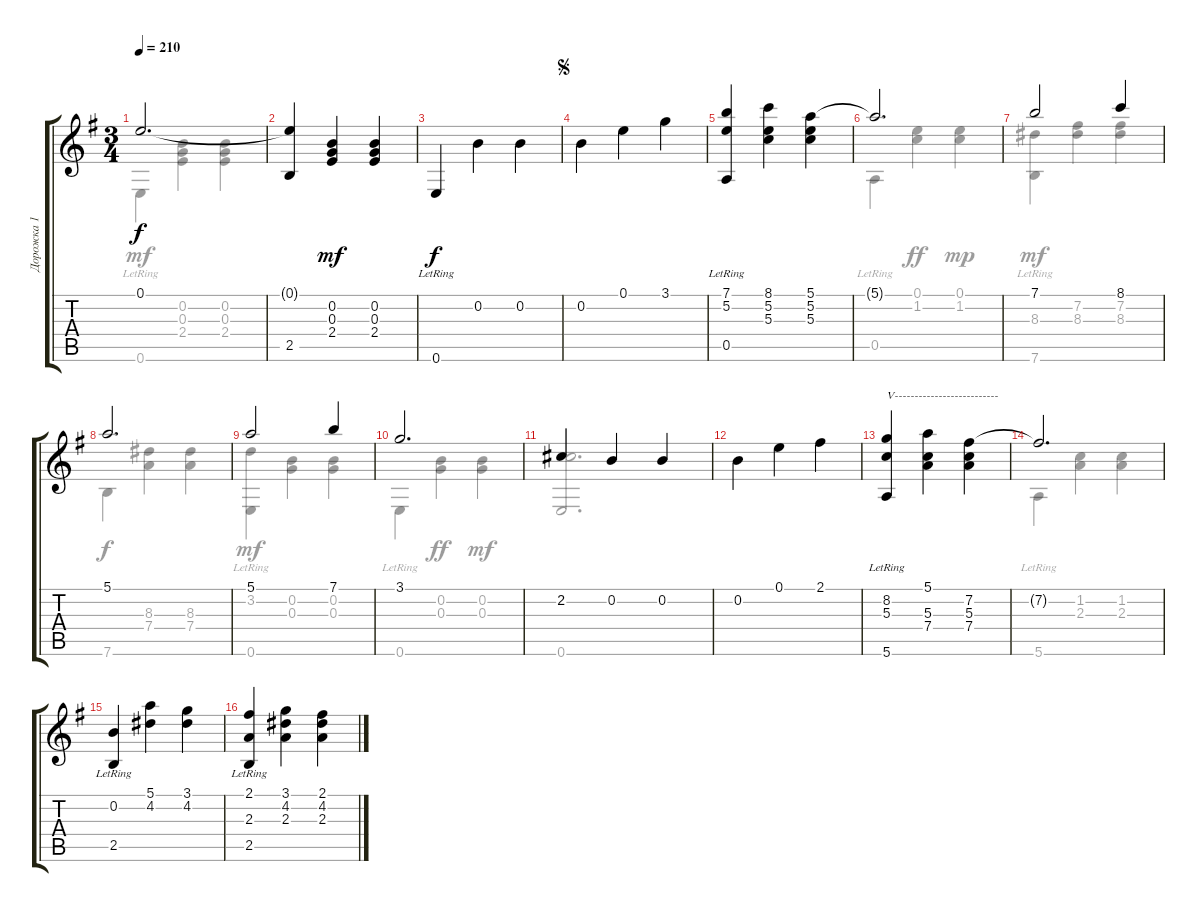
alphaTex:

\track ("Дорожка 1" "Дорожка 1") {instrument acousticguitarnylon}
\staff {score tabs}
\tuning (E4 B3 G3 D3 A2 E2) {hide}
\voice
\ts (3 4)
\tempo 210
\clef g2
\ks g
0.1.2{d dy f} |
(0.1{t} 2.5).4 (0.2 0.3 2.4).4{dy mf} (0.2 0.3 2.4).4 |
0.6{lr}.4{dy f} 0.2.4 0.2.4 |
\jump segno
0.2.4 0.1.4 3.1.4 |
(7.1 5.2 0.5{lr}).4 (8.1 5.2 5.3).4 (5.1 5.2 5.3).4 |
5.1{t}.2{d} |
7.1.2 8.1.4 |
5.1.2{d} |
5.1.2 7.1.4 |
3.1.2{d} |
2.2.4 0.2.4 0.2.4 |
0.2.4 0.1.4 2.1.4 |
(8.2 5.3 5.6{lr}).4{txt "V--------------------------"} (5.1 5.3 7.4).4 (7.2 5.3 7.4).4 |
7.2{t}.2{d} |
(0.2 2.5{lr}).4 (5.1 4.2).4 (3.1 4.2).4 |
(2.1 2.3 2.5{lr}).4 (3.1 4.2 2.3).4 (2.1 4.2 2.3).4
\voice
\clef g2
\ottava regular
\simile none
\ks g
0.6{lr}.4{dy mf} (0.2 0.3 2.4).4 (0.2 0.3 2.4).4 |
|
|
|
|
0.5{lr}.4 (0.1 1.2).4{dy ff} (0.1 1.2).4{dy mp} |
(8.3 7.6{lr}).4{dy mf} (7.2 8.3).4 (7.2 8.3).4 |
7.6.4{dy f} (8.3 7.4).4 (8.3 7.4).4 |
(3.2 0.6{lr}).4{dy mf} (0.2 0.3).4 (0.2 0.3).4 |
0.6{lr}.4 (0.2 0.3).4{dy ff} (0.2 0.3).4{dy mf} |
(2.2 0.6).2{d beam Up} |
|
|
5.6{lr}.4 (1.2 2.3).4 (1.2 2.3).4 |
|
